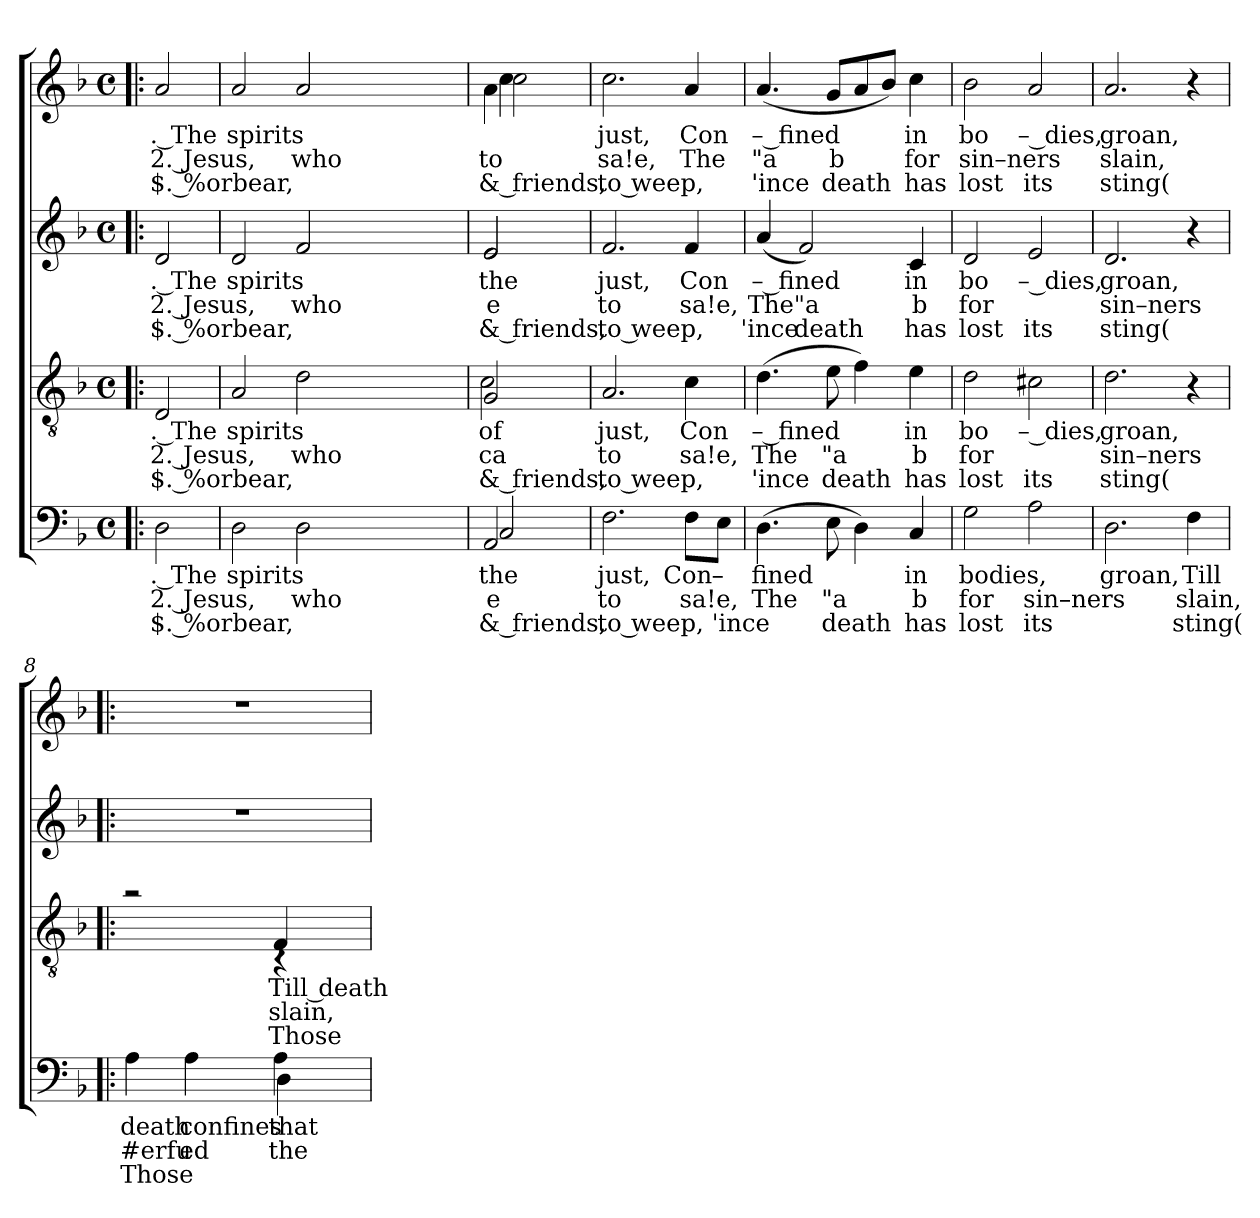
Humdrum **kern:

**kern	**text	**text	**text	**kern	**text	**text	**text	**kern	**text	**text	**text	**kern	**text	**text	**text
*part4	*part4	*part4	*part4	*part3	*part3	*part3	*part3	*part2	*part2	*part2	*part2	*part1	*part1	*part1	*part1
*staff4	*staff4	*staff4	*staff4	*staff3	*staff3	*staff3	*staff3	*staff2	*staff2	*staff2	*staff2	*staff1	*staff1	*staff1	*staff1
*clefF4	*	*	*	*clefGv2	*	*	*	*clefG2	*	*	*	*clefG2	*	*	*
*k[b-]	*	*	*	*k[b-]	*	*	*	*k[b-]	*	*	*	*k[b-]	*	*	*
*F:	*	*	*	*F:	*	*	*	*F:	*	*	*	*F:	*	*	*
*M4/4	*	*	*	*M4/4	*	*	*	*M4/4	*	*	*	*M4/4	*	*	*
*met(c)	*	*	*	*met(c)	*	*	*	*met(c)	*	*	*	*met(c)	*	*	*
=1!|:	=1!|:	=1!|:	=1!|:	=1!|:	=1!|:	=1!|:	=1!|:	=1!|:	=1!|:	=1!|:	=1!|:	=1!|:	=1!|:	=1!|:	=1!|:
!LO:N:head=open	!LO:LY:b:rj	!LO:LY:b:rj	!LO:LY:b:rj	!LO:N:head=open	!LO:LY:b:rj	!LO:LY:b:rj	!LO:LY:b:rj	!LO:N:head=open	!LO:LY:b:rj	!LO:LY:b:rj	!LO:LY:b:rj	!LO:N:head=open	!LO:LY:b:rj	!LO:LY:b:rj	!LO:LY:b:rj
2D>\	. The	2. Jesus,	$. %orbear,	2D</	. The	2. Jesus,	$. %orbear,	2d</	. The	2. Jesus,	$. %orbear,	2a</	. The	2. Jesus,	$. %orbear,
=2	=2	=2	=2	=2	=2	=2	=2	=2	=2	=2	=2	=2	=2	=2	=2
!LO:N:head=open	!LO:LY:b	!	!	!LO:N:head=open	!LO:LY:b	!	!	!LO:N:head=open	!LO:LY:b	!	!	!LO:N:head=open	!LO:LY:b	!	!
2D\	spirits	.	.	2A/	spirits	.	.	2d/	spirits	.	.	2a/	spirits	.	.
!LO:N:head=open	!	!LO:LY:b	!	!LO:N:head=open	!	!LO:LY:b	!	!	!	!LO:LY:b	!	!LO:N:head=open	!	!LO:LY:b	!
2D\	.	who	.	2d\	.	who	.	2f/	.	who	.	2a/	.	who	.
=3	=3	=3	=3	=3	=3	=3	=3	=3	=3	=3	=3	=3	=3	=3	=3
!LO:N:head=open	!LO:LY:b	!LO:LY:b	!LO:LY:b	!	!	!	!	!	!	!	!	!	!	!	!
*^	*	*	*	*	*	*	*	*	*	*	*	*	*	*	*
!	!	!LO:LY:b	!LO:LY:b	!	!	!LO:LY:b	!LO:LY:b	!	!	!	!	!	!	!	!	!
*	*	*	*	*	*^	*	*	*	*^	*	*	*	*	*	*	*
!	!	!	!	!	!	!	!LO:LY:b	!LO:LY:b	!LO:LY:b	!LO:N:head=open	!LO:N:head=open	!LO:LY:b	!LO:LY:b	!LO:LY:b	!	!	!	!
!	!	!	!	!	!	!	!	!	!	!	!	!LO:LY:b	!LO:LY:b	!	!LO:N:head=solid	!LO:LY:b	!LO:LY:b	!LO:LY:b
*	*	*	*	*	*	*	*	*	*	*	*	*	*	*	*^	*	*	*
!	!	!	!	!	!	!	!	!	!	!	!	!	!	!	!	!	!LO:LY:b	!LO:LY:b	!
*	*	*	*	*	*	*	*	*	*	*	*	*	*	*	*	*^	*	*	*
!	!	!	!	!	!	!	!	!	!	!	!	!	!	!	!	!	!	!	!LO:LY:b	!
2AA/	2C/	the	e	& friends,	2G/	2c\	of	ca	& friends,	2e/	2e/	the	e	& friends,	(>4a\	4cc\)	2cc\	.	to	& friends,
.	.	.	.	.	.	.	.	.	.	.	.	.	.	.	4ryy	4ryy	.	.	.	.
*v	*v	*	*	*	*	*	*	*	*	*v	*v	*	*	*	*	*v	*v	*	*	*
*	*	*	*	*v	*v	*	*	*	*	*	*	*	*	*	*	*	*
=4	=4	=4	=4	=4	=4	=4	=4	=4	=4	=4	=4	=4	=4	=4	=4	=4
!	!LO:LY:b	!LO:LY:b	!LO:LY:b	!LO:N:head=open	!LO:LY:b	!LO:LY:b	!LO:LY:b	!	!LO:LY:b	!LO:LY:b	!LO:LY:b	!	!	!LO:LY:b	!LO:LY:b	!LO:LY:b
*	*	*	*	*	*	*	*	*	*	*	*	*v	*v	*	*	*
2.F\	just,	to	to weep,	2.A/	just,	to	to weep,	2.f/	just,	to	to weep,	2.cc\	just,	sa!e,	to weep,
!LO:N:head=solid	!LO:LY:b	!LO:LY:b	!	!	!LO:LY:b	!LO:LY:b	!	!LO:N:head=solid	!LO:LY:b	!LO:LY:b	!	!LO:N:head=solid	!LO:LY:b	!LO:LY:b	!
8F\L	Con	sa!e,	.	4c\	Con	sa!e,	.	4f/	Con	sa!e,	.	4a/	Con	The	.
!LO:N:head=solid	!LO:LY:b	!	!LO:LY:b	!	!	!	!	!	!	!	!	!	!	!	!
8E\J	–	.	'ince	.	.	.	.	.	.	.	.	.	.	.	.
=5	=5	=5	=5	=5	=5	=5	=5	=5	=5	=5	=5	=5	=5	=5	=5
!LO:N:head=solid	!LO:LY:b	!LO:LY:b	!	!LO:N:head=solid	!LO:LY:b:rj	!LO:LY:b:rj	!LO:LY:b:rj	!LO:N:head=solid	!LO:LY:b:rj	!LO:LY:b:rj	!LO:LY:b:rj	!LO:N:head=solid	!LO:LY:b:rj	!LO:LY:b:rj	!LO:LY:b:rj
(>4.D\	fined	The	.	(>4.d\	– fined	The	'ince	(<4a/	– fined	The	'ince	(<4.a</	– fined	"a	'ince
!	!	!	!	!	!	!	!	!	!	!LO:LY:b:rj	!LO:LY:b:rj	!	!	!	!
.	.	.	.	.	.	.	.	2f/)	.	"a	death	.	.	.	.
!LO:N:head=solid	!	!LO:LY:b:rj	!LO:LY:b:rj	!LO:N:head=solid	!	!LO:LY:b:rj	!LO:LY:b:rj	!	!	!	!	!	!	!LO:LY:b:rj	!LO:LY:b:rj
8E\	.	"a	death	8e\	.	"a	death	.	.	.	.	8g/L	.	b	death
!LO:N:head=solid	!	!	!	!LO:N:head=solid	!	!	!	!	!	!	!	!LO:N:head=solid	!	!	!
4D\)	.	.	.	4f\)	.	.	.	.	.	.	.	8a/	.	.	.
!	!	!	!	!	!	!	!	!	!	!	!	!LO:N:head=solid	!	!	!
.	.	.	.	.	.	.	.	.	.	.	.	8b-/J)	.	.	.
!	!LO:LY:b	!LO:LY:b	!LO:LY:b	!LO:N:head=solid	!LO:LY:b	!LO:LY:b	!LO:LY:b	!	!LO:LY:b	!LO:LY:b	!LO:LY:b	!	!LO:LY:b:rj	!LO:LY:b:rj	!LO:LY:b:rj
4C/	in	b	has	4e\	in	b	has	4c/	in	b	has	4cc\	in	for	has
=6	=6	=6	=6	=6	=6	=6	=6	=6	=6	=6	=6	=6	=6	=6	=6
!	!LO:LY:b	!LO:LY:b	!LO:LY:b	!LO:N:head=open	!LO:LY:b	!LO:LY:b	!LO:LY:b	!LO:N:head=open	!LO:LY:b	!LO:LY:b	!LO:LY:b	!	!LO:LY:b	!LO:LY:b	!LO:LY:b
2G\	bodies,	for	lost	2d\	bo	for	lost	2d/	bo	for	lost	2b-\	bo	sin–ners	lost
!LO:N:head=open	!	!LO:LY:b	!LO:LY:b	!	!LO:LY:b:rj	!	!LO:LY:b:rj	!LO:N:head=open	!LO:LY:b:rj	!	!LO:LY:b:rj	!LO:N:head=open	!LO:LY:b:rj	!	!LO:LY:b:rj
2A\	.	sin–ners	its	2c#X\	– dies,	.	its	2e/	– dies,	.	its	2a/	– dies,	.	its
=7	=7	=7	=7	=7	=7	=7	=7	=7	=7	=7	=7	=7	=7	=7	=7
!LO:N:head=open	!LO:LY:b	!	!	!LO:N:head=open	!LO:LY:b	!LO:LY:b	!LO:LY:b	!LO:N:head=open	!LO:LY:b	!LO:LY:b	!LO:LY:b	!LO:N:head=open	!LO:LY:b	!LO:LY:b	!LO:LY:b
2.D\	groan,	.	.	2.d\	groan,	sin–ners	sting(	2.d/	groan,	sin–ners	sting(	2.a/	groan,	slain,	sting(
!LO:N:head=solid	!LO:LY:b	!LO:LY:b	!LO:LY:b	!	!	!	!	!	!	!	!	!	!	!	!
4F\	Till	slain,	sting(	4r	.	.	.	4r	.	.	.	4r	.	.	.
=8!|:	=8!|:	=8!|:	=8!|:	=8!|:	=8!|:	=8!|:	=8!|:	=8!|:	=8!|:	=8!|:	=8!|:	=8!|:	=8!|:	=8!|:	=8!|:
!LO:N:head=solid	!LO:LY:b	!LO:LY:b	!LO:LY:b	!	!	!	!	!LO:N:vis=1	!	!	!	!LO:N:vis=1	!	!	!
*^	*	*	*	*^	*	*	*	*	*	*	*	*	*	*	*
4A\	2ryy	death	#erfu	Those	2ra	2ryy	.	.	.	1r	.	.	.	1r	.	.	.
!LO:N:head=solid	!	!LO:LY:b	!LO:LY:b	!	!	!	!	!	!	!	!	!	!	!	!	!	!
4A\	.	confines	ed	.	.	.	.	.	.	.	.	.	.	.	.	.	.
!LO:N:head=solid	!LO:N:head=solid	!	!LO:LY:b	!	!	!	!	!	!	!	!	!	!	!	!	!	!
!	!	!LO:LY:b	!	!	!LO:N:head=solid	!	!LO:LY:b:rj	!LO:LY:b:rj	!LO:LY:b:rj	!	!	!	!	!	!	!	!
4A\	4D\	that	the	.	4F/	4rC	Till death	slain,	Those	.	.	.	.	.	.	.	.
4ryy	4ryy	.	.	.	4ryy	4ryy	.	.	.	.	.	.	.	.	.	.	.
*v	*v	*	*	*	*	*	*	*	*	*	*	*	*	*	*	*	*
*	*	*	*	*v	*v	*	*	*	*	*	*	*	*	*	*	*
=	=	=	=	=	=	=	=	=	=	=	=	=	=	=	=
*-	*-	*-	*-	*-	*-	*-	*-	*-	*-	*-	*-	*-	*-	*-	*-
